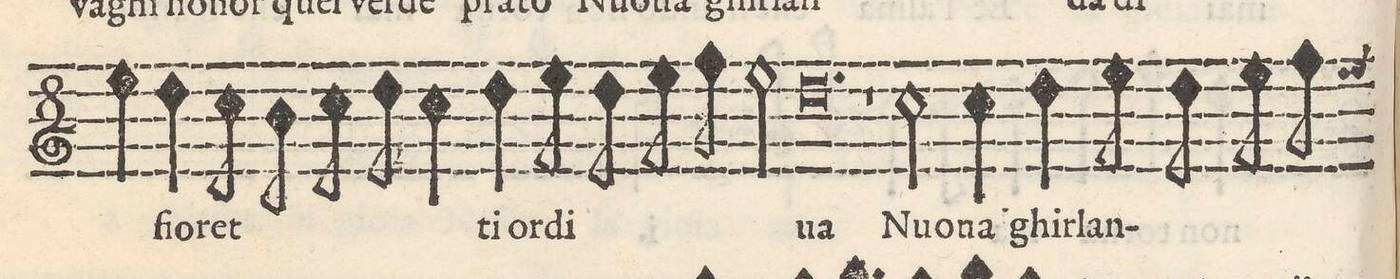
**kern	**text
*I"Canto	*
*clefG2	*
*k[]	*
*M2/1	*
4ee\	.
4dd\	.
=27-	=27-
8cc\	fio-
8b\	-ret-
8cc\	.
8dd\	.
4cc\	.
4dd\	-ti
8ee\	or-
8dd\	-di-
8ee\	.
8ff\	.
2ee\	.
=28-	=28-
0.dd	-na
=29-	=29-
1r	.
=30-	=30-
2cc\	Nuo-
4cc\	-na
4dd\	ghir-
8ee\	-lan-
8dd\	.
8ee\	.
8ff\	.
*-	*-
